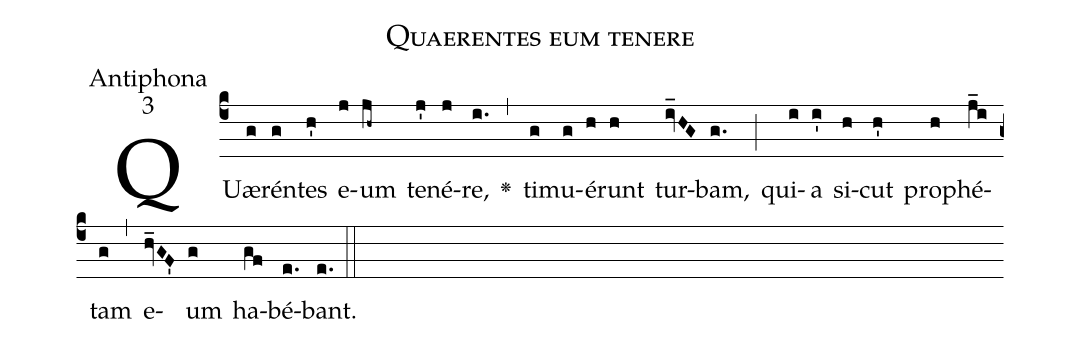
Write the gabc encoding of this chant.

name:Quaerentes eum tenere;
office-part:Antiphona;
mode:3;
%%
(c4) QUæ(g)rén(g)tes(h') e(j)um(jh~) te(j')né(j)re,(i.) <v>\greheightstar</v>(,)
ti(g)mu(g)é(h)runt(h) tur(iv_HG)bam,(g.) (;)
qui(i)a(i') si(h)cut(h') pro(h)phé(j_i)tam(g) (,)
e(hv_GF')um(g) ha(gf)bé(e.)bant.(e.) (::)
